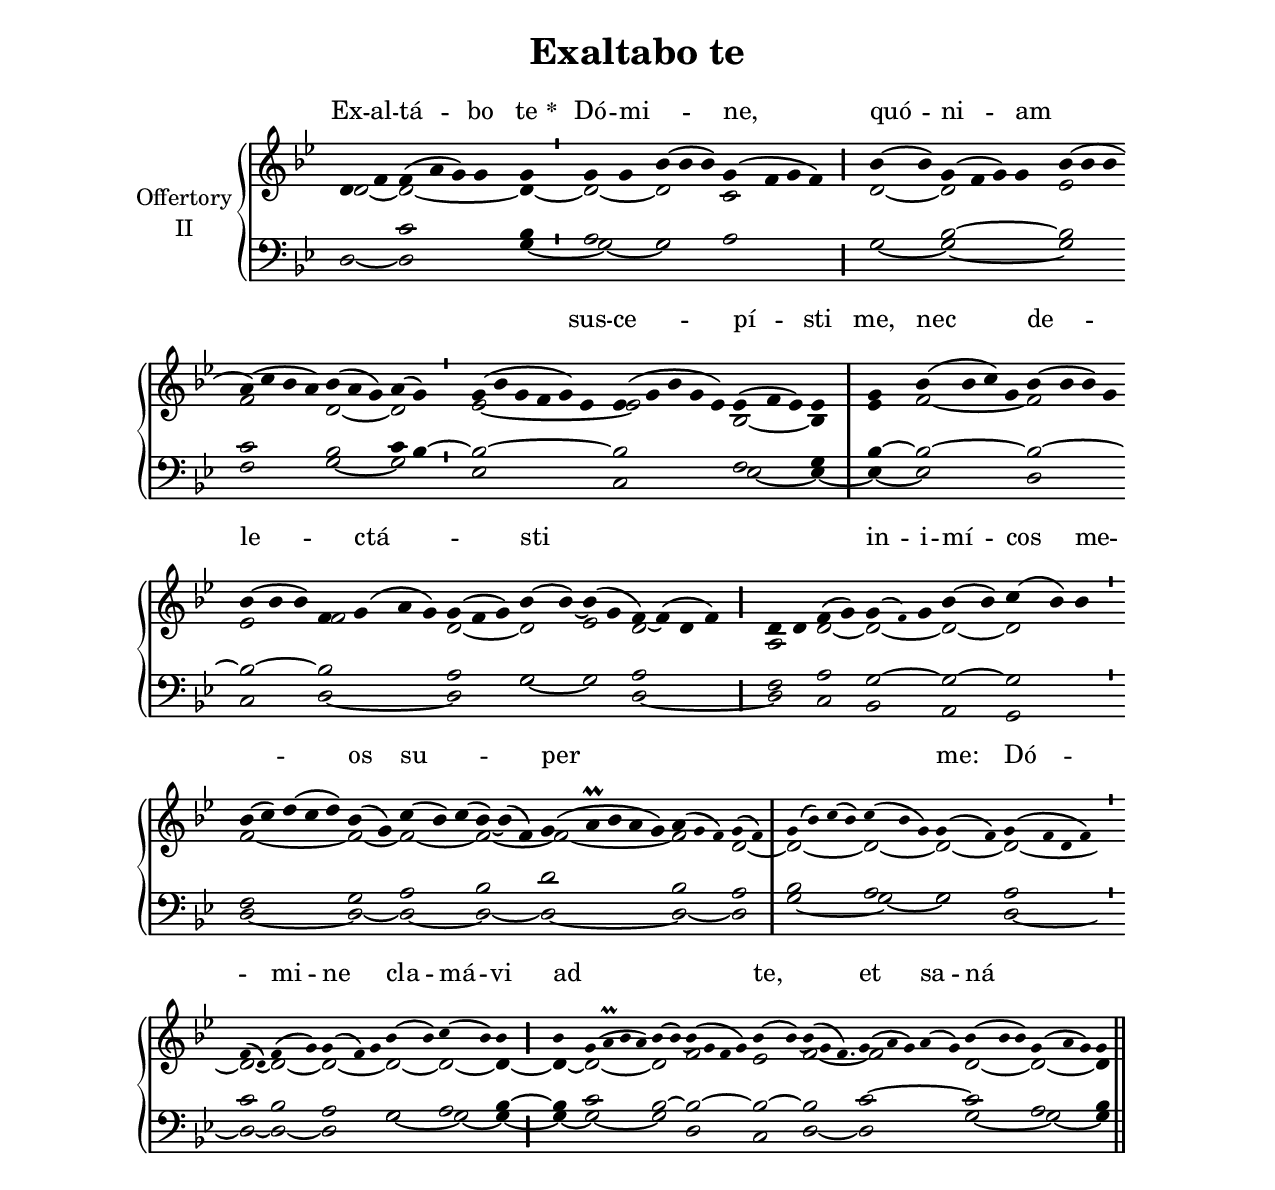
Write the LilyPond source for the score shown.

\version "2.18"
\include "gregorian.ly"
\include "noh2.ily"


%Page reference: page i.162
%(volume.page)

global = {
 \key g \minor
 \cadenzaOn 
}

\header {
  title = \markup \center-column {"Exaltabo te" \vspace #1 }
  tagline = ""
  composer = ""
}

\paper {
 #(include-special-characters)
  oddHeaderMarkup = \markup \fill-line {
    \line {}
    \center-column {
      \on-the-fly #first-page     " "
      \on-the-fly #not-first-page "Exaltabo te"
    }
    \line { \on-the-fly #print-page-number-check-first \fromproperty #'page:page-number-string }
  }
  evenHeaderMarkup = \markup \fill-line {
    \line { \on-the-fly #print-page-number-check-first \fromproperty #'page:page-number-string }
    \center-column { "Exaltabo te" }
    \line {}
  }
}

chantText = \lyricmode {
Ex -- al -- tá -- bo te 
\set stanza = " * " Dó -- mi -- _ ne, 
quó -- ni -- am _ _ _ _ sus -- ce -- pí -- sti me, 
nec _ de -- _ le -- _ ctá -- _ sti _ _ _ 
in -- i -- mí -- cos me -- _ _ os su -- _ per _ _ _ _ _ me: 
Dó -- _ mi -- ne _ cla -- má -- vi ad _ _ te, 
et sa -- ná -- _ _ _ _ _ _ sti me. }

chantMusic = {
\tieDown   d'4 f'4 f'4 ( a'4 g'4) g'4 g'4 \divisioMinima
 g'4 g'4 bes'4 ( bes'4 bes'4) g'4 ( f'4 g'4 f'4) \divisioMaior
 bes'4 ( bes'4) g'4 ( f'4 g'4) g'4 bes'4 ( bes'4 bes'4 \forceBreak
) a'4 ( c''4 bes'4 a'4) bes'4 ( a'4 g'4) a'4 ( g'4) \divisioMinima
 g'4 ( bes'4 g'4 f'4 g'4) ees'4 ees'4 ( g'4 bes'4 g'4 ees'4) ees'4 ( f'4 ees'4) ees'4 \divisioMaxima
 g'4 bes'4 ( bes'4 c''4) g'4 bes'4 ( bes'4 bes'4) g'4 \forceBreak
 bes'4 ( bes'4 bes'4) f'4 g'4 ( a'4 g'4) g'4 ( f'4 g'4) bes'4 ( bes'4) ~ bes'4 ( g'4 f'4) ~ f'4 ( d'4 f'4) \divisioMaior
 d'4 d'4 f'4 ( g'4) g'4 ( \once \tweak #'font-size #-4 f' ) g'4 bes'4 ( bes'4) c''4 ( bes'4) bes'4 \divisioMinima \forceBreak

 bes'4 ( c''4) d''4 ( c''4 d''4) bes'4 ( g'4) c''4 ( bes'4) c''4 ( bes'4) ~ bes'4 ( f'4) g'4 ( a'\prall bes'4 a'4 g'4) a'4 ( \tiny g' f' 4) g'4 ( f'4) \divisioMaxima
 g'4 ( bes'4) c''4 ( bes'4) c''4 ( bes'4 g'4) g'4 ( f'4) g'4 ( f'4 d'4 f'4) \divisioMinima \forceBreak

 f'4 ( \once \tweak #'font-size #-4 d' ) f'4 ( g'4) g'4 ( f'4) g'4 bes'4 ( bes'4) c''4 ( bes'4) bes'4 \divisioMaior
 bes'4 g'4 ( a'\prall bes'4 a'4) bes'4 ( bes'4) ~ bes'4 ( g'4 f'4 g'4) bes'4 ( bes'4) ~ bes'4 ( g'4 f'4.) g'4 ( a'4 g'4) a'4 ( g'4) bes'4 ( bes'4 bes'4) g'4 ( a'4 g'4) g'4 \finalis

}

altoMusic = {
d'2 ~ d'2*4/2 ~ d'4 ~ \divisioMinima
d'2 ~ d'2*3/2 c'2*4/2 \divisioMaior
d'2 ~ d'2*4/2 ees'2*3/2 f'2*4/2 d'2*3/2 ~ d'2 \divisioMinima
ees'2*6/2 ~ ees'2*5/2 bes2*3/2 ~ bes4 \divisioMaxima
ees'4 f'2*4/2 ~ f'2*4/2 ees'2*3/2 f'2*4/2 d'2*3/2 ~ d'2 ees'2 d'2*4/2 \divisioMaior
a2 d'2 ~ d'2*3/2 ~ d'2 ~ d'2*3/2 \divisioMinima
f'2*5/2 ~ f'2 ~ f'2*3/2 ~ f'2*3/2 ~ f'2*5/2 ~ f'2*3/2 d'2 ~ \divisioMaxima
d'2*4/2 ~ d'2*3/2 ~ d'2 ~ d'2*4/2 ~ \divisioMinima
d'2 ~ d'2 ~ d'2*3/2 ~ d'2 ~ d'2 ~ d'4 ~ \divisioMaior
d'4 ~ d'2*4/2 ~ d'2 f'2*4/2 ees'2 f'2*7/4 ~ f'2*5/2 d'2*3/2 ~ d'2*3/2 ~ d'4 \finalis
}

tenorMusic = {
r2 c'2*4/2 bes4 \divisioMinima
a2 g2*3/2 a2*4/2 \divisioMaior
r2 bes2*4/2 ~ bes2*3/2 c'2*4/2 bes2*3/2 c'4 bes4 ~ \divisioMinima
bes2*6/2 ~ bes2*5/2 f2*3/2 g4 \divisioMaxima
bes4 ~ bes2*4/2 ~ bes2*4/2 ~ bes2*3/2 ~ bes2*4/2 a2*3/2 g2 r2 a2*4/2 \divisioMaior
f2 a2 g2*3/2 ~ g2 ~ g2*3/2 \divisioMinima
f2*5/2 g2 a2*3/2 bes2*3/2 d'2*5/2 bes2*3/2 a2 \divisioMaxima
bes2*4/2 a2*3/2 g2 a2*4/2 \divisioMinima
c'2 bes2 a2*3/2 g2 a2 bes4 ~ \divisioMaior
bes4 c'2*4/2 bes2 ~ bes2*4/2 ~ bes2 ~ bes2*7/4 c'2*5/2 ~ c'2*3/2 a2*3/2 bes4 \finalis
}

bassMusic = {
d2 ~ d2*4/2 g4 ~ \divisioMinima
g2 ~ g2*3/2 r2*4/2 \divisioMaior
g2 ~ g2*4/2 ~ g2*3/2 f2*4/2 g2*3/2 ~ g2 \divisioMinima
ees2*6/2 c2*5/2 ees2*3/2 ~ ees4 ~ \divisioMaxima
ees4 ~ ees2*4/2 d2*4/2 c2*3/2 d2*4/2 ~ d2*3/2 g2 ~ g2 d2*4/2 ~ \divisioMaior
d2 c2 bes,2*3/2 a,2 g,2*3/2 \divisioMinima
d2*5/2 ~ d2 ~ d2*3/2 ~ d2*3/2 ~ d2*5/2 ~ d2*3/2 ~ d2 \divisioMaxima
g2*4/2 ~ g2*3/2 ~ g2 d2*4/2 ~ \divisioMinima
d2 ~ d2 ~ d2*3/2 g2 ~ g2 ~ g4 ~ \divisioMaior
g4 ~ g2*4/2 ~ g2 d2*4/2 c2 d2*7/4 ~ d2*5/2 g2*3/2 ~ g2*3/2 ~ g4 \finalis
}

voiceLines = {
\voiceLineStyle


}

\score{
  <<
    \new GrandStaff <<
      \set GrandStaff.autoBeaming = ##f
      \set GrandStaff.instrumentName = \markup \center-column {
        "Offertory"
        "II"
      }
      \new Staff = up <<
        \new Voice = "chant" {
          \voiceOne \global \chantMusic
        }
        \new Voice {
          \voiceTwo \global \altoMusic
        }
      >>

      \new Staff = down <<
        \clef bass
        \new Voice {
          \voiceOne \global \tenorMusic
        }
        \new Voice {
          \voiceTwo \global \bassMusic
        }
	\new Voice {
        \voiceThree \global \voiceLines
        }
      >>
    >>
    \new Lyrics \lyricsto chant {
      \chantText
    }
  >>
  \layout{
  }
  \midi{
    \tempo 4 = 125
  }
}
